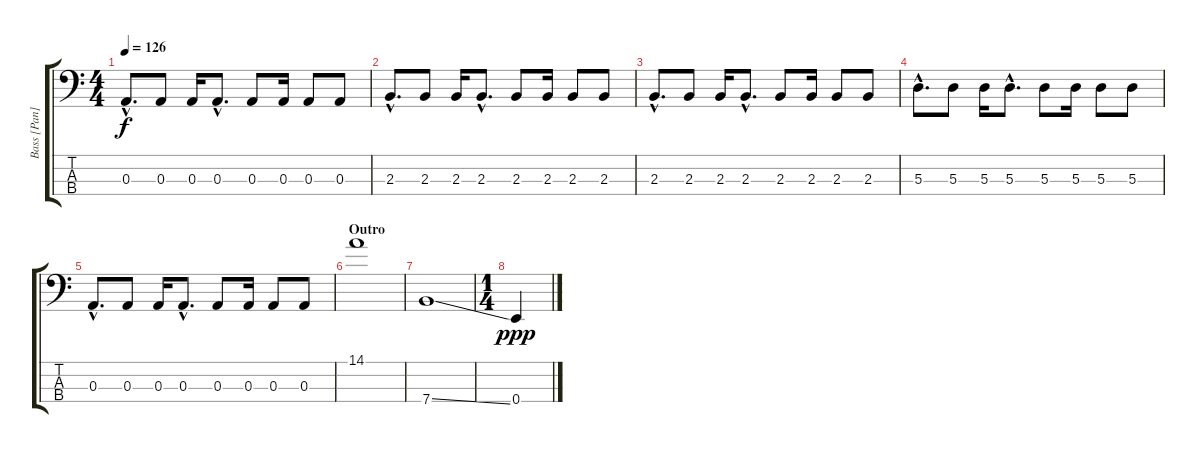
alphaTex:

\track ("Bass [Pan]" "Bass [Pan]") {instrument electricbassfinger}
\staff {score tabs}
\tuning (G2 D2 A1 E1) {hide}
\ts (4 4)
\tempo 126
\clef f4
\ks c
0.3{hac}.8{d dy f} 0.3.8 0.3.16 0.3{hac}.8{d} 0.3.8 0.3.16 0.3.8 0.3.8 |
2.3{hac}.8{d} 2.3.8 2.3.16 2.3{hac}.8{d} 2.3.8 2.3.16 2.3.8 2.3.8 |
2.3{hac}.8{d} 2.3.8 2.3.16 2.3{hac}.8{d} 2.3.8 2.3.16 2.3.8 2.3.8 |
5.3{hac}.8{d} 5.3.8 5.3.16 5.3{hac}.8{d} 5.3.8 5.3.16 5.3.8 5.3.8 |
0.3{hac}.8{d} 0.3.8 0.3.16 0.3{hac}.8{d} 0.3.8 0.3.16 0.3.8 0.3.8 |
\section ("" "Outro")
14.1.1 |
7.4{ss}.1 |
\ts (1 4)
0.4.4{dy ppp}
